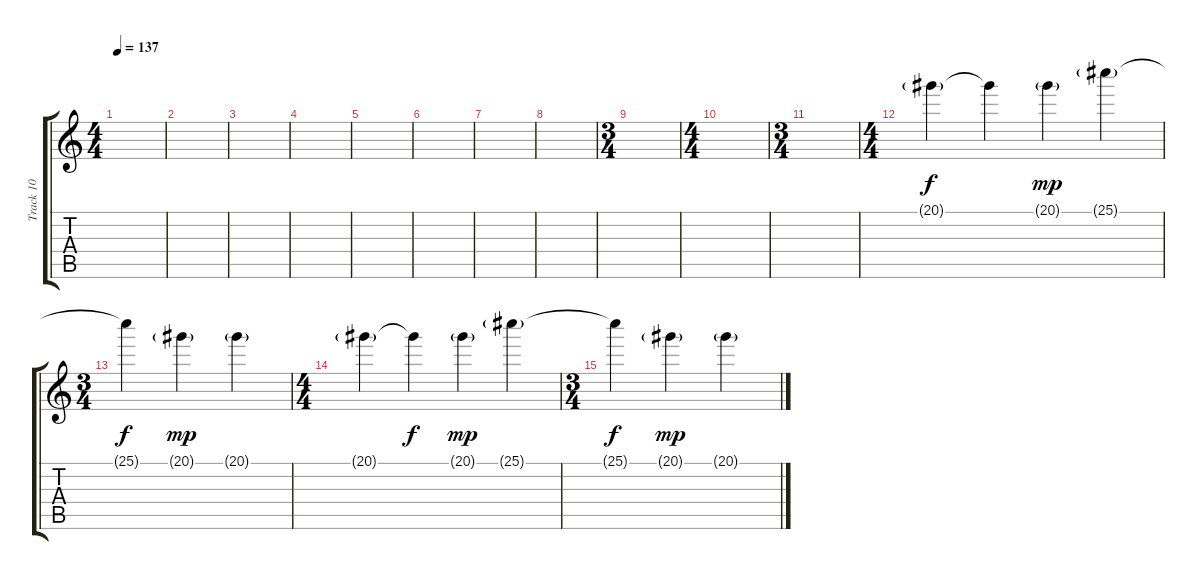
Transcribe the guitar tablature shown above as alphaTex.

\track ("Track 10" "Track 10") {instrument lead3calliope}
\staff {score tabs}
\tuning (C5 G4 Eb4 Bb3 F3 C3) {hide}
\ts (4 4)
\tempo 137
\clef g2
\ks c
|
|
|
|
|
|
|
|
\ts (3 4)
|
\ts (4 4)
|
\ts (3 4)
|
\ts (4 4)
20.1{g}.4 20.1{t}.4{dy f} 20.1{g}.4{dy mp} 25.1{g}.4 |
\ts (3 4)
25.1{t}.4{dy f} 20.1{g}.4{dy mp} 20.1{g}.4 |
\ts (4 4)
20.1{g}.4 20.1{t}.4{dy f} 20.1{g}.4{dy mp} 25.1{g}.4 |
\ts (3 4)
25.1{t}.4{dy f} 20.1{g}.4{dy mp} 20.1{g}.4
